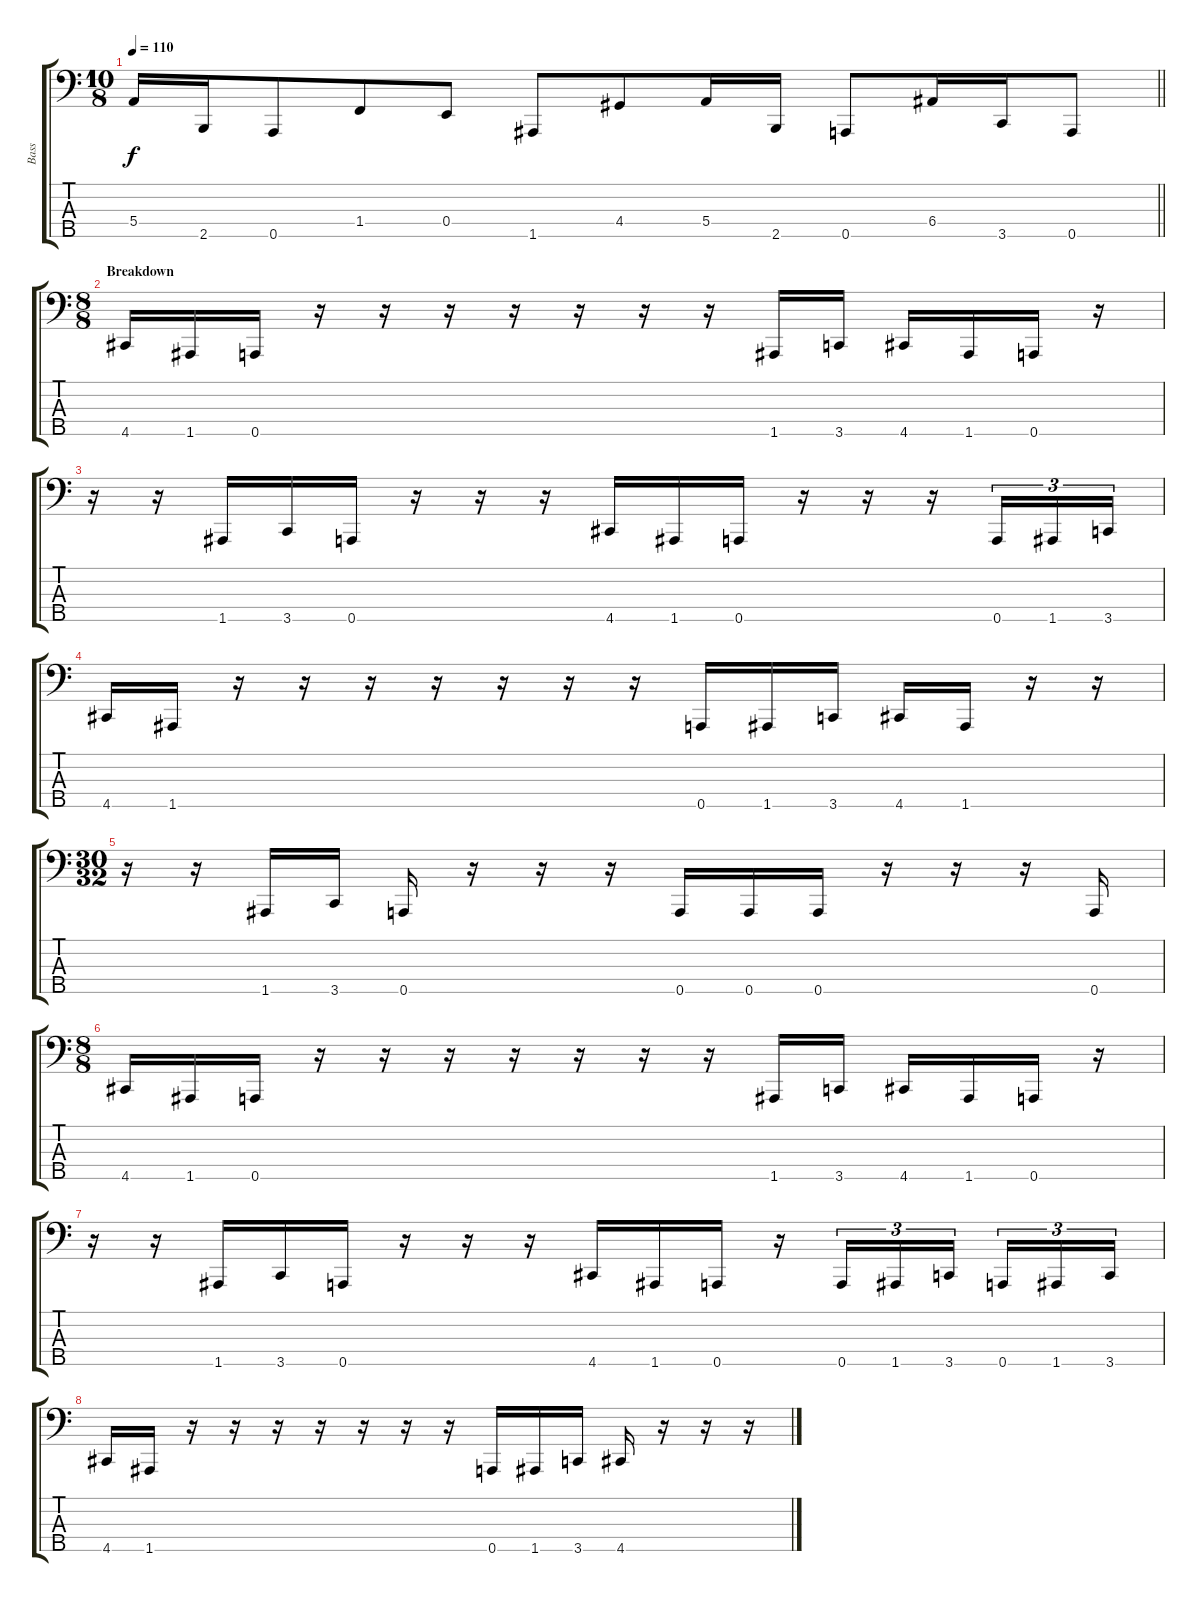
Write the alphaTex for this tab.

\track ("Bass" "Bass") {instrument slapbass1}
\staff {score tabs}
\tuning (G2 D2 A1 E1 A0) {hide}
\ts (10 8)
\tempo 110
\clef f4
\barLineRight lightlight
\ks c
5.4.16{dy f} 2.5.16 0.5.8 1.4.8 0.4.8 1.5.8 4.4.8 5.4.16 2.5.16 0.5.8 6.4.16 3.5.16 0.5.8 |
\ts (8 8)
\section ("" "Breakdown")
4.5.16 1.5.16 0.5.16 r.16 r.16 r.16 r.16 r.16 r.16 r.16 1.5.16 3.5.16 4.5.16 1.5.16 0.5.16 r.16 |
r.16 r.16 1.5.16 3.5.16 0.5.16 r.16 r.16 r.16 4.5.16 1.5.16 0.5.16 r.16 r.16 r.16 0.5.16{tu (3 2)} 1.5.16{tu (3 2)} 3.5.16{tu (3 2)} |
4.5.16 1.5.16 r.16 r.16 r.16 r.16 r.16 r.16 r.16 0.5.16 1.5.16 3.5.16 4.5.16 1.5.16 r.16 r.16 |
\ts (30 32)
r.16 r.16 1.5.16 3.5.16 0.5.16 r.16 r.16 r.16 0.5.16 0.5.16 0.5.16 r.16 r.16 r.16 0.5.16 |
\ts (8 8)
4.5.16 1.5.16 0.5.16 r.16 r.16 r.16 r.16 r.16 r.16 r.16 1.5.16 3.5.16 4.5.16 1.5.16 0.5.16 r.16 |
r.16 r.16 1.5.16 3.5.16 0.5.16 r.16 r.16 r.16 4.5.16 1.5.16 0.5.16 r.16 0.5.16{tu (3 2)} 1.5.16{tu (3 2)} 3.5.16{tu (3 2)} 0.5.16{tu (3 2)} 1.5.16{tu (3 2)} 3.5.16{tu (3 2)} |
4.5.16 1.5.16 r.16 r.16 r.16 r.16 r.16 r.16 r.16 0.5.16 1.5.16 3.5.16 4.5.16 r.16 r.16 r.16
